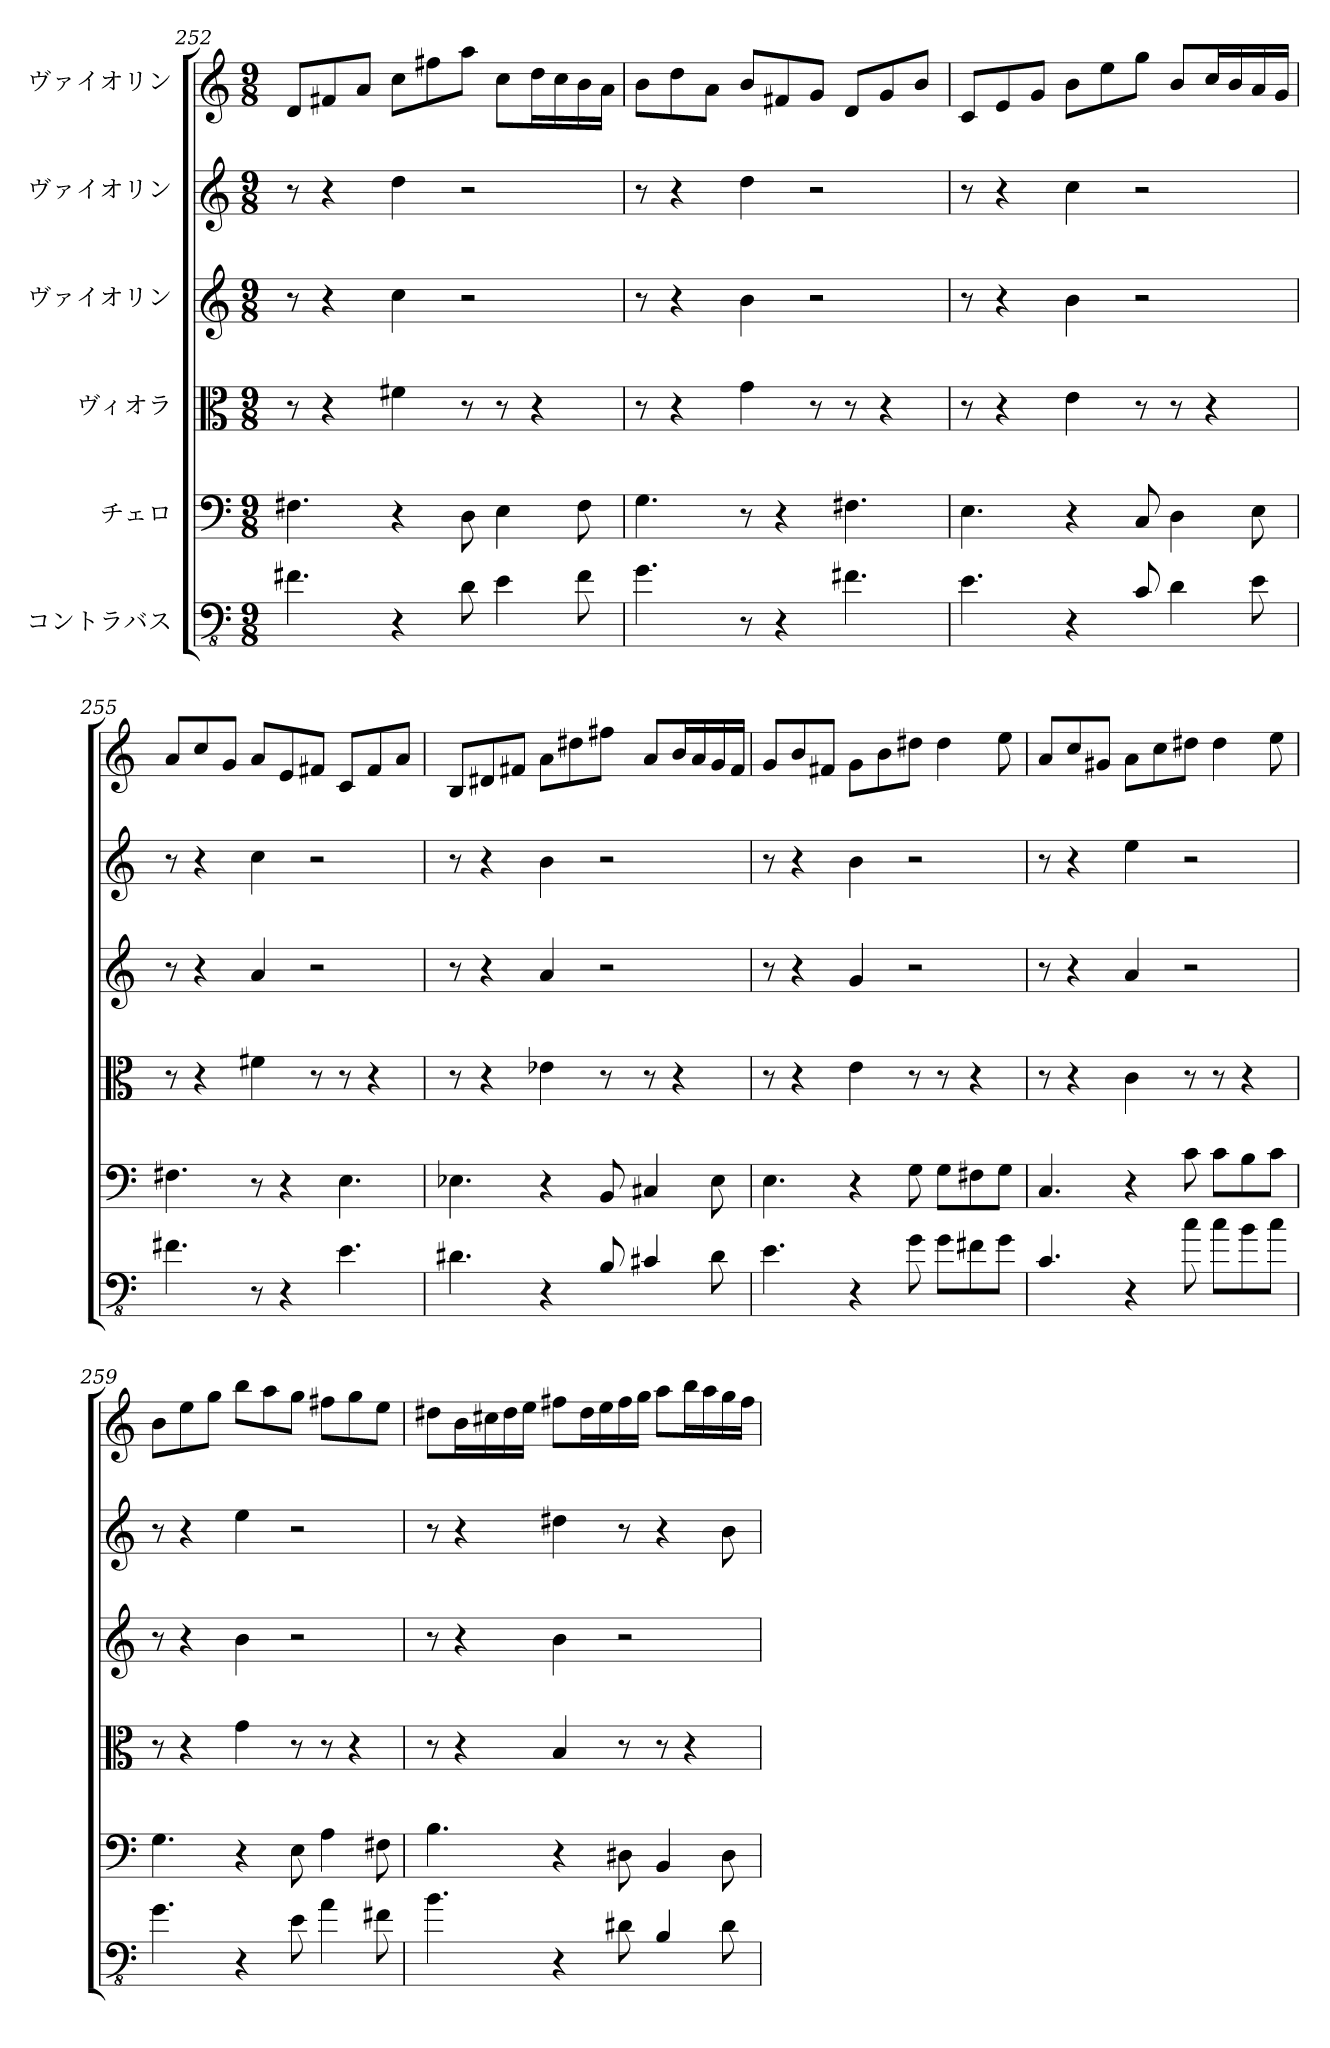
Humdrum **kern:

**kern	**kern	**kern	**kern	**kern	**kern
*part6	*part5	*part4	*part3	*part2	*part1
*staff6	*staff5	*staff4	*staff3	*staff2	*staff1
*I"コントラバス	*I"チェロ	*I"ヴィオラ	*I"ヴァイオリン	*I"ヴァイオリン	*I"ヴァイオリン
*clefFv4	*clefF4	*clefC3	*clefG2	*clefG2	*clefG2
*ITrd7c12	*	*	*	*	*
*k[]	*k[]	*k[]	*k[]	*k[]	*k[]
*M9/8	*M9/8	*M9/8	*M9/8	*M9/8	*M9/8
=252	=252	=252	=252	=252	=252
4.FF#X\	4.F#X\	8r	8r	8r	8d/L
.	.	4r	4r	4r	8f#X/
.	.	.	.	.	8a/J
4r	4r	4f#X\	4cc\	4dd\	8cc\L
.	.	.	.	.	8ff#X\
8DD\	8D\	8r	2r	2r	8aa\J
4EE\	4E\	8r	.	.	8cc\L
.	.	4r	.	.	16dd\L
.	.	.	.	.	16cc\
8FF#\	8F#\	.	.	.	16b\
.	.	.	.	.	16a\JJ
!!LO:LB:g=z
=253	=253	=253	=253	=253	=253
4.GG\	4.G\	8r	8r	8r	8b\L
.	.	4r	4r	4r	8dd\
.	.	.	.	.	8a\J
8r	8r	4g\	4b\	4dd\	8b/L
4r	4r	.	.	.	8f#X/
.	.	8r	2r	2r	8g/J
4.FF#X\	4.F#X\	8r	.	.	8d/L
.	.	4r	.	.	8g/
.	.	.	.	.	8b/J
=254	=254	=254	=254	=254	=254
4.EE\	4.E\	8r	8r	8r	8c/L
.	.	4r	4r	4r	8e/
.	.	.	.	.	8g/J
4r	4r	4e\	4b\	4cc\	8b\L
.	.	.	.	.	8ee\
8CC/	8C/	8r	2r	2r	8gg\J
4DD\	4D\	8r	.	.	8b/L
.	.	4r	.	.	16cc/L
.	.	.	.	.	16b/
8EE\	8E\	.	.	.	16a/
.	.	.	.	.	16g/JJ
=255	=255	=255	=255	=255	=255
4.FF#X\	4.F#X\	8r	8r	8r	8a/L
.	.	4r	4r	4r	8cc/
.	.	.	.	.	8g/J
8r	8r	4f#X\	4a/	4cc\	8a/L
4r	4r	.	.	.	8e/
.	.	8r	2r	2r	8f#X/J
4.EE\	4.E\	8r	.	.	8c/L
.	.	4r	.	.	8f#/
.	.	.	.	.	8a/J
!!LO:PB:g=z
=256	=256	=256	=256	=256	=256
4.DD#X\	4.E-X\	8r	8r	8r	8B/L
.	.	4r	4r	4r	8d#X/
.	.	.	.	.	8f#X/J
4r	4r	4e-X\	4a/	4b\	8a\L
.	.	.	.	.	8dd#X\
8BBB/	8BB/	8r	2r	2r	8ff#X\J
4CC#X/	4C#X/	8r	.	.	8a/L
.	.	4r	.	.	16b/L
.	.	.	.	.	16a/
8DD#\	8E-\	.	.	.	16g/
.	.	.	.	.	16f#/JJ
=257	=257	=257	=257	=257	=257
4.EE\	4.E\	8r	8r	8r	8g/L
.	.	4r	4r	4r	8b/
.	.	.	.	.	8f#X/J
4r	4r	4e\	4g/	4b\	8g\L
.	.	.	.	.	8b\
8GG\	8G\	8r	2r	2r	8dd#X\J
8GG\L	8G\L	8r	.	.	4dd#\
8FF#X\	8F#X\	4r	.	.	.
8GG\J	8G\J	.	.	.	8ee\
=258	=258	=258	=258	=258	=258
4.CC/	4.C/	8r	8r	8r	8a/L
.	.	4r	4r	4r	8cc/
.	.	.	.	.	8g#X/J
4r	4r	4c\	4a/	4ee\	8a\L
.	.	.	.	.	8cc\
8C\	8c\	8r	2r	2r	8dd#X\J
8C\L	8c\L	8r	.	.	4dd#\
8BB\	8B\	4r	.	.	.
8C\J	8c\J	.	.	.	8ee\
!!LO:LB:g=z
=259	=259	=259	=259	=259	=259
4.GG\	4.G\	8r	8r	8r	8b\L
.	.	4r	4r	4r	8ee\
.	.	.	.	.	8gg\J
4r	4r	4g\	4b\	4ee\	8bb\L
.	.	.	.	.	8aa\
8EE\	8E\	8r	2r	2r	8gg\J
4AA\	4A\	8r	.	.	8ff#X\L
.	.	4r	.	.	8gg\
8FF#X\	8F#X\	.	.	.	8ee\J
=260	=260	=260	=260	=260	=260
4.BB\	4.B\	8r	8r	8r	8dd#X\L
.	.	4r	4r	4r	16b\L
.	.	.	.	.	16cc#X\
.	.	.	.	.	16dd#\
.	.	.	.	.	16ee\JJ
4r	4r	4B/	4b\	4dd#X\	8ff#X\L
.	.	.	.	.	16dd#\L
.	.	.	.	.	16ee\
8DD#X\	8D#X\	8r	2r	8r	16ff#\
.	.	.	.	.	16gg\JJ
4BBB/	4BB/	8r	.	4r	8aa\L
.	.	4r	.	.	16bb\L
.	.	.	.	.	16aa\
8DD#\	8D#\	.	.	8b\	16gg\
.	.	.	.	.	16ff#\JJ
=	=	=	=	=	=
*-	*-	*-	*-	*-	*-
